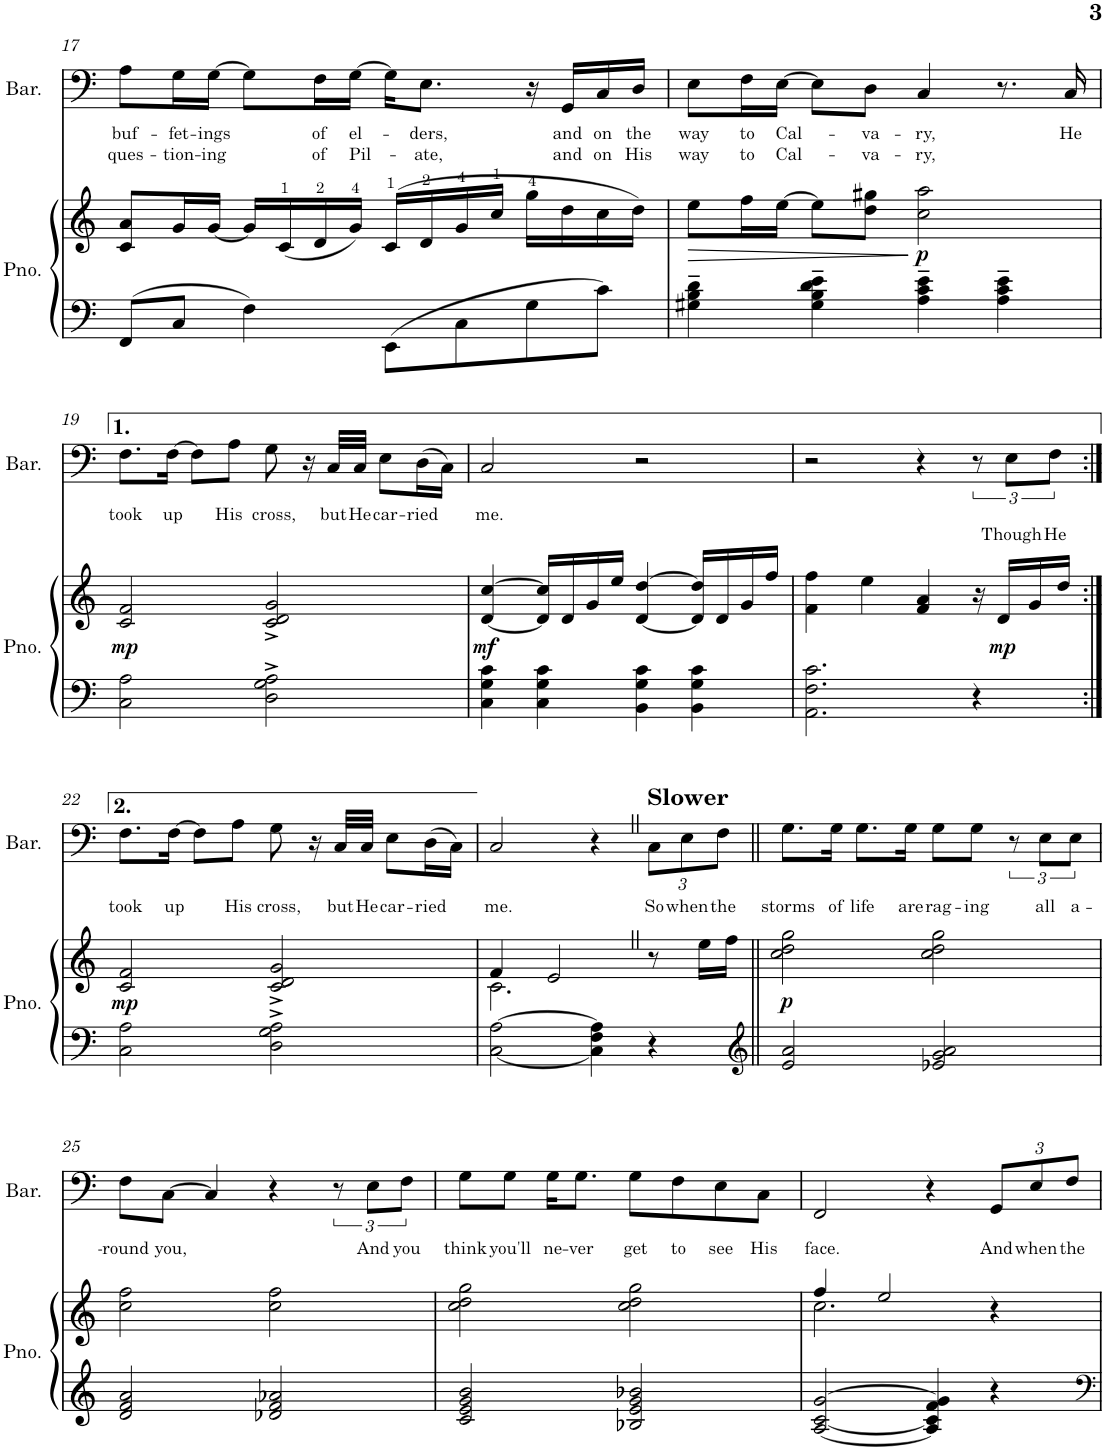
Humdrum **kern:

**kern	**kern	**dynam	**kern	**text	**text
*part2	*part2	*part2	*part1	*part1	*part1
*staff3	*staff2	*staff2/3	*staff1	*staff1	*staff1
*I"Piano	*	*	*I"Baritone	*	*
*I'Pno.	*	*	*I'Bar.	*	*
!!LO:PB:g=z
*clefF4	*clefG2	*	*clefF4	*	*
*k[]	*k[]	*	*k[]	*	*
*M4/4	*M4/4	*	*M4/4	*	*
=17	=17	=17	=17	=17	=17
!	!	!	!	!LO:LY:b	!LO:LY:b
8FF/L	8c/ 8a/L	.	8A\L	buf-	ques-
!	!	!	!	!LO:LY:b	!LO:LY:b
8C/J	16g/L	.	16G\L	-fet-	-tion-
!	!	!	!	!LO:LY:b	!LO:LY:b
.	[16g/JJ	.	[16G\JJ	-ings	-ing
4F\	16g/LL]	.	8G\L]	.	.
.	(16c/	.	.	.	.
!	!	!	!	!LO:LY:b	!LO:LY:b
.	16d/	.	16F\L	of	of
!	!	!	!	!LO:LY:b	!LO:LY:b
.	16g/JJ)	.	[16G\JJ	el-	Pil-
8EE\L	(16c/LL	.	16G\KL]	.	.
!	!	!	!	!LO:LY:b	!LO:LY:b
.	16d/	.	8.E\J	-ders,	-ate,
8C\	16g/	.	.	.	.
.	16cc/JJ	.	.	.	.
8G\	16gg\LL	.	16r	.	.
!	!	!	!	!LO:LY:b	!LO:LY:b
.	16dd\	.	16GG/LL	and	and
!	!	!	!	!LO:LY:b	!LO:LY:b
8c\J	16cc\	.	16C/	on	on
!	!	!	!	!LO:LY:b	!LO:LY:b
.	16dd\JJ)	.	16D/JJ	the	His
=18	=18	=18	=18	=18	=18
!	!	!LO:HP:b	!	!LO:LY:b	!LO:LY:b
4G#X\~ 4B\~ 4d\~	8ee\L	>	8E\L	way	way
!	!	!	!	!LO:LY:b	!LO:LY:b
.	16ff\L	.	16F\L	to	to
!	!	!	!	!LO:LY:b	!LO:LY:b
.	[16ee\JJ	.	[16E\JJ	Cal-	Cal-
4G#\~ 4B\~ 4d\~ 4e\~	8ee\L]	.	8E\L]	.	.
!	!	!	!	!LO:LY:b	!LO:LY:b
.	8dd\ 8gg#X\J	.	8D\J	-va-	-va-
!	!	!LO:DY:n=1:b	!	!LO:LY:b	!LO:LY:b
4A\~ 4c\~ 4e\~	2cc\ 2aa\	] p	4C/	-ry,	-ry,
4A\~ 4c\~ 4e\~	.	.	8.r	.	.
!	!	!	!	!LO:LY:b	!
.	.	.	16C/	He	.
!!LO:LB:g=z
=19	=19	=19	=19	=19	=19
!	!	!LO:DY:b	!	!LO:LY:b	!
2C\ 2A\	2c/ 2f/	mp	8.F\L	took	.
!	!	!	!	!LO:LY:b	!
.	.	.	[16F\Jk	up	.
.	.	.	8F\L]	.	.
!	!	!	!	!LO:LY:b	!
.	.	.	8A\J	His	.
!	!	!	!	!LO:LY:b	!
2D\^ 2G\^ 2A\^	2c/^ 2d/^ 2g/^	.	8G\	cross,	.
.	.	.	16r	.	.
!	!	!	!	!LO:LY:b	!
.	.	.	32C/LLL	but	.
!	!	!	!	!LO:LY:b	!
.	.	.	32C/JJJ	He	.
!	!	!	!	!LO:LY:b	!
.	.	.	8E\L	car-	.
!	!	!	!	!LO:LY:b	!
.	.	.	(16D\L	-ried	.
.	.	.	16C\JJ)	.	.
=20	=20	=20	=20	=20	=20
!	!	!LO:DY:b	!	!LO:LY:b	!
4C\ 4G\ 4c\	[4d/ [4cc/	mf	2C/	me.	.
4C\ 4G\ 4c\	16d/] 16cc/]LL	.	.	.	.
.	16d/	.	.	.	.
.	16g/	.	.	.	.
.	16ee/JJ	.	.	.	.
4BB\ 4G\ 4c\	[4d/ [4dd/	.	2r	.	.
4BB\ 4G\ 4c\	16d/] 16dd/]LL	.	.	.	.
.	16d/	.	.	.	.
.	16g/	.	.	.	.
.	16ff/JJ	.	.	.	.
=21	=21	=21	=21	=21	=21
2.AA\ 2.F\ 2.c\	4f\ 4ff\	.	2r	.	.
.	4ee\	.	.	.	.
.	4f/ 4a/	.	4r	.	.
4r	16r	.	12r	.	.
!	!	!LO:DY:b	!	!	!
.	16d/LL	mp	.	.	.
!	!	!	!	!	!LO:LY:b
.	.	.	12E\L	.	Though
.	16g/	.	.	.	.
!	!	!	!	!	!LO:LY:b
.	.	.	12F\J	.	He
.	16dd/JJ	.	.	.	.
!!LO:LB:g=z
=22:|!	=22:|!	=22:|!	=22:|!	=22:|!	=22:|!
!	!	!LO:DY:b	!	!LO:LY:b	!
2C\ 2A\	2c/ 2f/	mp	8.F\L	took	.
!	!	!	!	!LO:LY:b	!
.	.	.	[16F\Jk	up	.
.	.	.	8F\L]	.	.
!	!	!	!	!LO:LY:b	!
.	.	.	8A\J	His	.
!	!	!	!	!LO:LY:b	!
2D\^ 2G\^ 2A\^	2c/^ 2d/^ 2g/^	.	8G\	cross,	.
.	.	.	16r	.	.
!	!	!	!	!LO:LY:b	!
.	.	.	32C/LLL	but	.
!	!	!	!	!LO:LY:b	!
.	.	.	32C/JJJ	He	.
!	!	!	!	!LO:LY:b	!
.	.	.	8E\L	car-	.
!	!	!	!	!LO:LY:b	!
.	.	.	(16D\L	-ried	.
.	.	.	16C\JJ)	.	.
=23	=23	=23	=23	=23	=23
*	*^	*	*	*	*
!	!	!	!	!	!LO:LY:b	!
[2C\ [2A\	4f/	2.c\	.	2C/	me.	.
.	2eZ/	.	.	.	.	.
4C\] 4F\ 4A\]	.	.	.	4r	.	.
*	*	*	*	*Xbrackettup	*	*
!	!	!	!	!LO:TX:a:B:t=Slower	!	!
!	!	!	!	!	!LO:LY:b	!
4r	8r	4ryy	.	12C\L	So	.
!	!	!	!	!	!LO:LY:b	!
.	.	.	.	12E\	when	.
.	16ee\LL	.	.	.	.	.
!	!	!	!	!	!LO:LY:b	!
.	.	.	.	12F\J	the	.
.	16ff\JJ	.	.	.	.	.
*	*v	*v	*	*	*	*
=24||	=24||	=24||	=24||	=24||	=24||
*clefG2	*	*	*	*	*
!	!	!LO:DY:b	!	!LO:LY:b	!
2e/ 2a/	2cc\ 2dd\ 2gg\	p	8.G\L	storms	.
!	!	!	!	!LO:LY:b	!
.	.	.	16G\Jk	of	.
!	!	!	!	!LO:LY:b	!
.	.	.	8.G\L	life	.
!	!	!	!	!LO:LY:b	!
.	.	.	16G\Jk	are	.
!	!	!	!	!LO:LY:b	!
2e-X/ 2g/ 2a/	2cc\ 2dd\ 2gg\	.	8G\L	rag-	.
!	!	!	!	!LO:LY:b	!
.	.	.	8G\J	-ing	.
*	*	*	*brackettup	*	*
.	.	.	12r	.	.
!	!	!	!	!LO:LY:b	!
.	.	.	12E\L	all	.
!	!	!	!	!LO:LY:b	!
.	.	.	12E\J	a-	.
!!LO:LB:g=z
=25	=25	=25	=25	=25	=25
!	!	!	!	!LO:LY:b	!
2d/ 2f/ 2a/	2cc\ 2ff\	.	8F\L	-round	.
!	!	!	!	!LO:LY:b	!
.	.	.	[8C\J	you,	.
.	.	.	4C/]	.	.
2d-X/ 2f/ 2a-X/	2cc\ 2ff\	.	4r	.	.
.	.	.	12r	.	.
!	!	!	!	!LO:LY:b	!
.	.	.	12E\L	And	.
!	!	!	!	!LO:LY:b	!
.	.	.	12F\J	you	.
=26	=26	=26	=26	=26	=26
!	!	!	!	!LO:LY:b	!
2c/ 2e/ 2g/ 2b/	2cc\ 2dd\ 2gg\	.	8G\L	think	.
!	!	!	!	!LO:LY:b	!
.	.	.	8G\J	you'll	.
!	!	!	!	!LO:LY:b	!
.	.	.	16G\KL	ne-	.
!	!	!	!	!LO:LY:b	!
.	.	.	8.G\J	-ver	.
!	!	!	!	!LO:LY:b	!
2B-X/ 2e/ 2g/ 2b-X/	2cc\ 2dd\ 2gg\	.	8G\L	get	.
!	!	!	!	!LO:LY:b	!
.	.	.	8F\	to	.
!	!	!	!	!LO:LY:b	!
.	.	.	8E\	see	.
!	!	!	!	!LO:LY:b	!
.	.	.	8C\J	His	.
=27	=27	=27	=27	=27	=27
*	*^	*	*	*	*
!	!	!	!	!	!LO:LY:b	!
[2A/ [2c/ [2g/	4ff/	2.cc\	.	2FF/	face.	.
.	2ee/	.	.	.	.	.
4A/] 4c/] 4f/ 4g/]	.	.	.	4r	.	.
*	*	*	*	*Xbrackettup	*	*
!	!	!	!	!	!LO:LY:b	!
4r	4r	4ryy	.	12GG/L	And	.
!	!	!	!	!	!LO:LY:b	!
.	.	.	.	12E/	when	.
!	!	!	!	!	!LO:LY:b	!
.	.	.	.	12F/J	the	.
*	*v	*v	*	*	*	*
=	=	=	=	=	=
*-	*-	*-	*-	*-	*-
